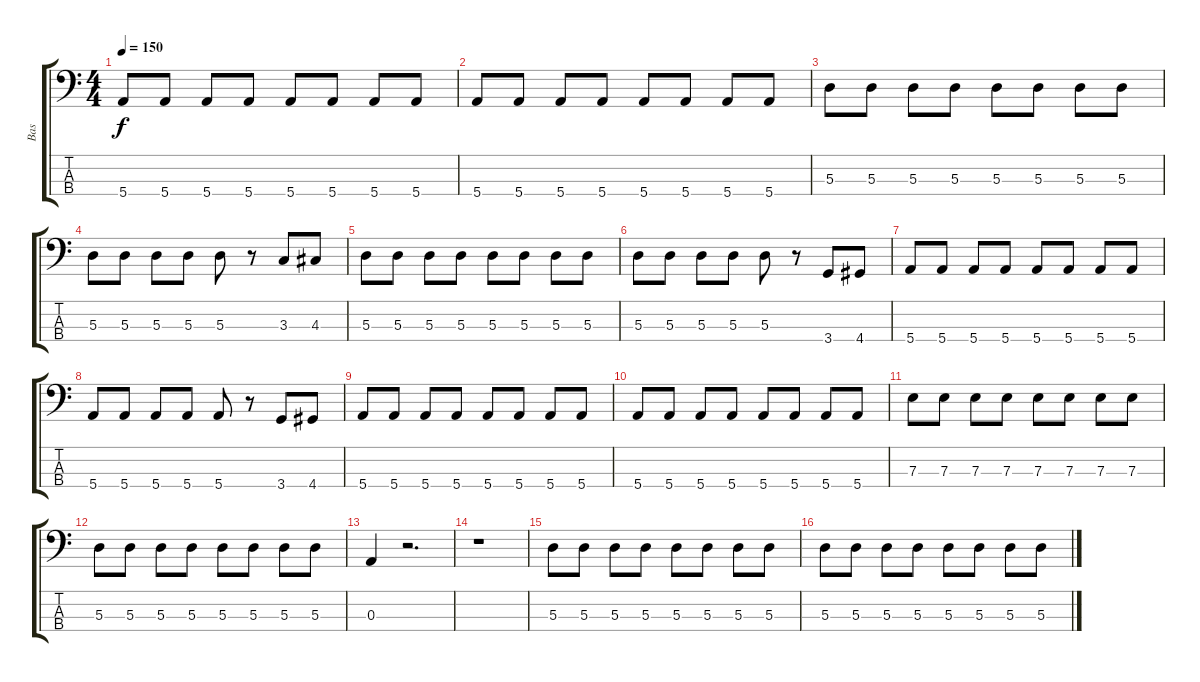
\track ("Bas" "Bas") {instrument electricbasspick}
\staff {score tabs}
\tuning (G2 D2 A1 E1) {hide}
\ts (4 4)
\tempo 150
\clef f4
\ks c
5.4.8{dy f} 5.4.8 5.4.8 5.4.8 5.4.8 5.4.8 5.4.8 5.4.8 |
5.4.8 5.4.8 5.4.8 5.4.8 5.4.8 5.4.8 5.4.8 5.4.8 |
5.3.8 5.3.8 5.3.8 5.3.8 5.3.8 5.3.8 5.3.8 5.3.8 |
5.3.8 5.3.8 5.3.8 5.3.8 5.3.8 r.8 3.3.8 4.3.8 |
5.3.8 5.3.8 5.3.8 5.3.8 5.3.8 5.3.8 5.3.8 5.3.8 |
5.3.8 5.3.8 5.3.8 5.3.8 5.3.8 r.8 3.4.8 4.4.8 |
5.4.8 5.4.8 5.4.8 5.4.8 5.4.8 5.4.8 5.4.8 5.4.8 |
5.4.8 5.4.8 5.4.8 5.4.8 5.4.8 r.8 3.4.8 4.4.8 |
5.4.8 5.4.8 5.4.8 5.4.8 5.4.8 5.4.8 5.4.8 5.4.8 |
5.4.8 5.4.8 5.4.8 5.4.8 5.4.8 5.4.8 5.4.8 5.4.8 |
7.3.8 7.3.8 7.3.8 7.3.8 7.3.8 7.3.8 7.3.8 7.3.8 |
5.3.8 5.3.8 5.3.8 5.3.8 5.3.8 5.3.8 5.3.8 5.3.8 |
0.3.4 r.2{d} |
r.1 |
5.3.8 5.3.8 5.3.8 5.3.8 5.3.8 5.3.8 5.3.8 5.3.8 |
5.3.8 5.3.8 5.3.8 5.3.8 5.3.8 5.3.8 5.3.8 5.3.8
